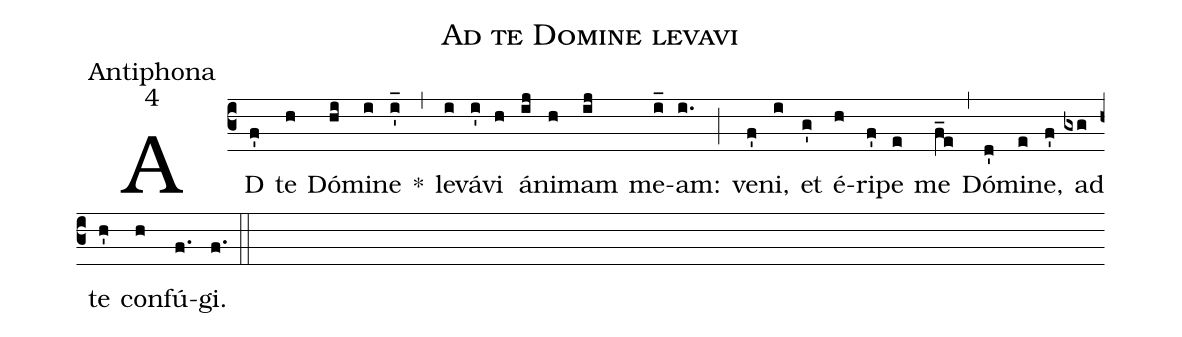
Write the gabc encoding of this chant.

name:Ad te Domine levavi;
office-part:Antiphona;
mode:4;
%%
(c3) AD(f') te(h) Dó(hi)mi(i)ne(i'_) *(,) le(i)vá(i')vi(h) á(ij)ni(h)mam(ij) me(i_)am:(i.) (;) ve(f')ni,(i) et(g') é(h)ri(f')pe(e) me(f_e) (,) Dó(d')mi(e)ne,(f') ad(gxg) te(h') con(h)fú(f.)gi.(f.) (::)
